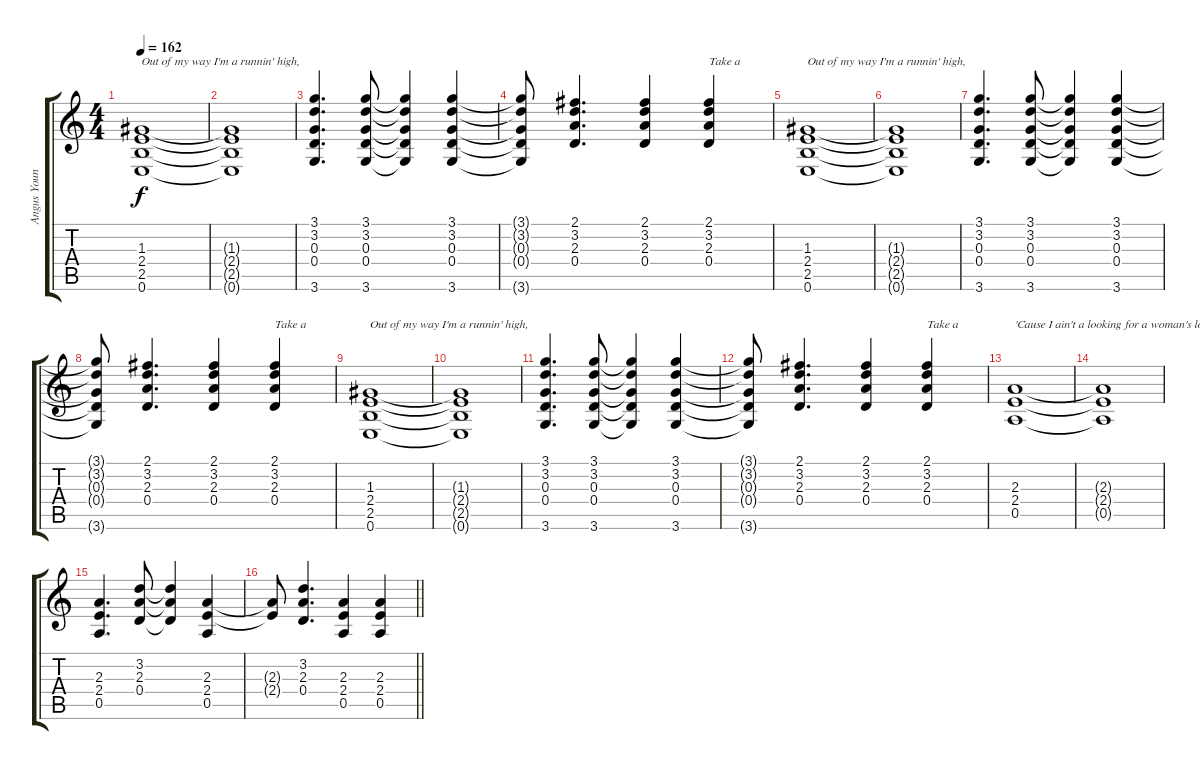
\track ("Angus Young" "Angus Youn") {instrument overdrivenguitar}
\staff {score tabs}
\tuning (E4 B3 G3 D3 A2 E2) {hide}
\ts (4 4)
\tempo 162
\clef g2
\ks c
(1.3 2.4 2.5 0.6).1{txt "Out of my way I'm a runnin' high," dy f} |
(1.3{t} 2.4{t} 2.5{t} 0.6{t}).1 |
(3.1 3.2 0.3 0.4 3.6).4{d} (3.1 3.2 0.3 0.4 3.6).8 (3.1{t} 3.2{t} 0.3{t} 0.4{t} 3.6{t}).4 (3.1 3.2 0.3 0.4 3.6).4 |
(3.1{t} 3.2{t} 0.3{t} 0.4{t} 3.6{t}).8 (2.1 3.2 2.3 0.4).4{d} (2.1 3.2 2.3 0.4).4 (2.1 3.2 2.3 0.4).4{txt "Take a"} |
(1.3 2.4 2.5 0.6).1{txt "Out of my way I'm a runnin' high,"} |
(1.3{t} 2.4{t} 2.5{t} 0.6{t}).1 |
(3.1 3.2 0.3 0.4 3.6).4{d} (3.1 3.2 0.3 0.4 3.6).8 (3.1{t} 3.2{t} 0.3{t} 0.4{t} 3.6{t}).4 (3.1 3.2 0.3 0.4 3.6).4 |
(3.1{t} 3.2{t} 0.3{t} 0.4{t} 3.6{t}).8 (2.1 3.2 2.3 0.4).4{d} (2.1 3.2 2.3 0.4).4 (2.1 3.2 2.3 0.4).4{txt "Take a"} |
(1.3 2.4 2.5 0.6).1{txt "Out of my way I'm a runnin' high,"} |
(1.3{t} 2.4{t} 2.5{t} 0.6{t}).1 |
(3.1 3.2 0.3 0.4 3.6).4{d} (3.1 3.2 0.3 0.4 3.6).8 (3.1{t} 3.2{t} 0.3{t} 0.4{t} 3.6{t}).4 (3.1 3.2 0.3 0.4 3.6).4 |
(3.1{t} 3.2{t} 0.3{t} 0.4{t} 3.6{t}).8 (2.1 3.2 2.3 0.4).4{d} (2.1 3.2 2.3 0.4).4 (2.1 3.2 2.3 0.4).4{txt "Take a"} |
(2.3 2.4 0.5).1{txt "'Cause I ain't a looking for a woman's love."} |
(2.3{t} 2.4{t} 0.5{t}).1 |
(2.3 2.4 0.5).4{d} (3.2 2.3 0.4).8 (3.2{t} 2.3{t} 0.4{t}).4 (2.3 2.4 0.5).4 |
\barLineRight lightlight
(2.3{t} 2.4{t}).8 (3.2 2.3 0.4).4{d} (2.3 2.4 0.5).4 (2.3 2.4 0.5).4
